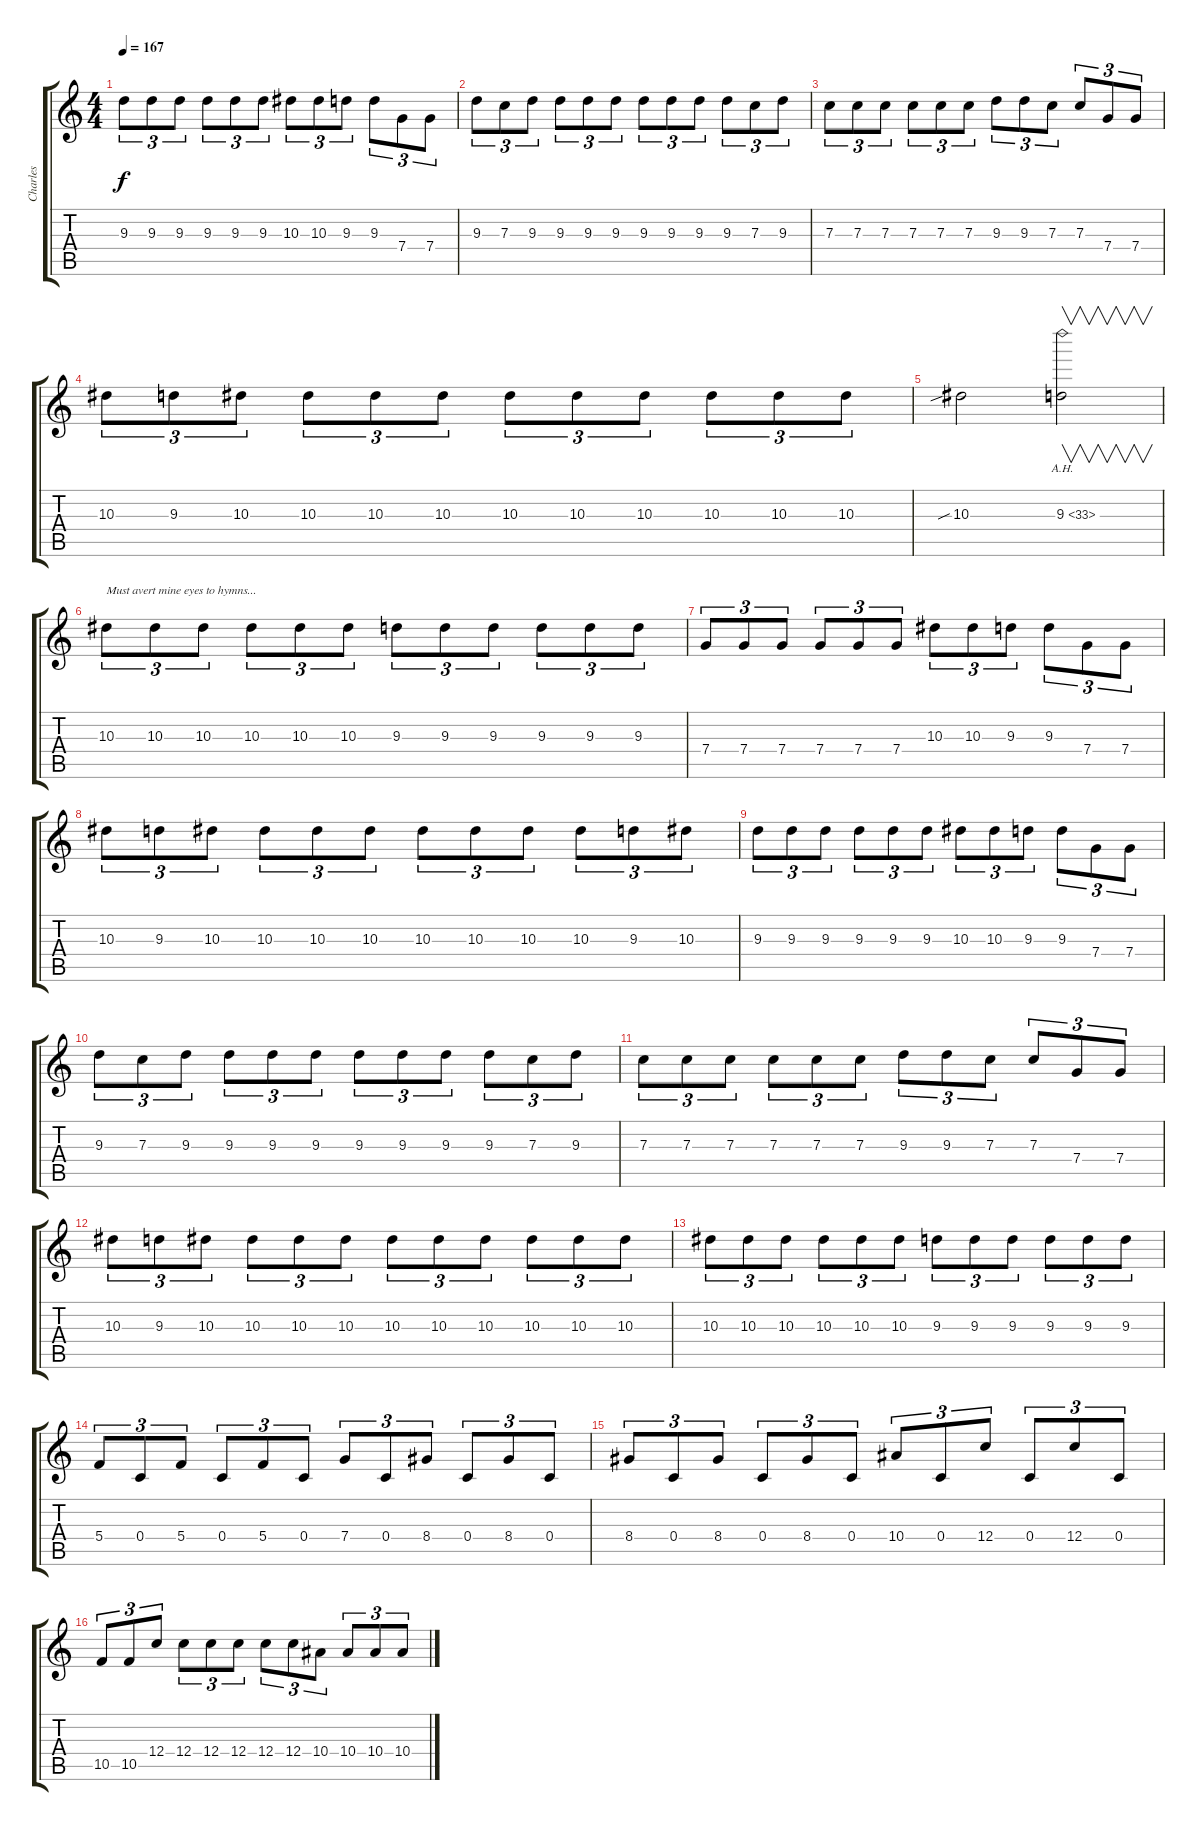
\track ("Charles" "Charles") {instrument distortionguitar}
\staff {score tabs}
\tuning (D4 A3 F3 C3 G2 D2) {hide}
\ts (4 4)
\tempo 167
\clef g2
\ks c
9.3.8{tu (3 2) dy f} 9.3.8{tu (3 2)} 9.3.8{tu (3 2)} 9.3.8{tu (3 2)} 9.3.8{tu (3 2)} 9.3.8{tu (3 2)} 10.3.8{tu (3 2)} 10.3.8{tu (3 2)} 9.3.8{tu (3 2)} 9.3.8{tu (3 2)} 7.4.8{tu (3 2)} 7.4.8{tu (3 2)} |
9.3.8{tu (3 2)} 7.3.8{tu (3 2)} 9.3.8{tu (3 2)} 9.3.8{tu (3 2)} 9.3.8{tu (3 2)} 9.3.8{tu (3 2)} 9.3.8{tu (3 2)} 9.3.8{tu (3 2)} 9.3.8{tu (3 2)} 9.3.8{tu (3 2)} 7.3.8{tu (3 2)} 9.3.8{tu (3 2)} |
7.3.8{tu (3 2)} 7.3.8{tu (3 2)} 7.3.8{tu (3 2)} 7.3.8{tu (3 2)} 7.3.8{tu (3 2)} 7.3.8{tu (3 2)} 9.3.8{tu (3 2)} 9.3.8{tu (3 2)} 7.3.8{tu (3 2)} 7.3.8{tu (3 2)} 7.4.8{tu (3 2)} 7.4.8{tu (3 2)} |
10.3.8{tu (3 2)} 9.3.8{tu (3 2)} 10.3.8{tu (3 2)} 10.3.8{tu (3 2)} 10.3.8{tu (3 2)} 10.3.8{tu (3 2)} 10.3.8{tu (3 2)} 10.3.8{tu (3 2)} 10.3.8{tu (3 2)} 10.3.8{tu (3 2)} 10.3.8{tu (3 2)} 10.3.8{tu (3 2)} |
10.3{sib}.2 9.3{ah 24}.2{v} |
10.3.8{tu (3 2) txt "Must avert mine eyes to hymns..."} 10.3.8{tu (3 2)} 10.3.8{tu (3 2)} 10.3.8{tu (3 2)} 10.3.8{tu (3 2)} 10.3.8{tu (3 2)} 9.3.8{tu (3 2)} 9.3.8{tu (3 2)} 9.3.8{tu (3 2)} 9.3.8{tu (3 2)} 9.3.8{tu (3 2)} 9.3.8{tu (3 2)} |
7.4.8{tu (3 2)} 7.4.8{tu (3 2)} 7.4.8{tu (3 2)} 7.4.8{tu (3 2)} 7.4.8{tu (3 2)} 7.4.8{tu (3 2)} 10.3.8{tu (3 2)} 10.3.8{tu (3 2)} 9.3.8{tu (3 2)} 9.3.8{tu (3 2)} 7.4.8{tu (3 2)} 7.4.8{tu (3 2)} |
10.3.8{tu (3 2)} 9.3.8{tu (3 2)} 10.3.8{tu (3 2)} 10.3.8{tu (3 2)} 10.3.8{tu (3 2)} 10.3.8{tu (3 2)} 10.3.8{tu (3 2)} 10.3.8{tu (3 2)} 10.3.8{tu (3 2)} 10.3.8{tu (3 2)} 9.3.8{tu (3 2)} 10.3.8{tu (3 2)} |
9.3.8{tu (3 2)} 9.3.8{tu (3 2)} 9.3.8{tu (3 2)} 9.3.8{tu (3 2)} 9.3.8{tu (3 2)} 9.3.8{tu (3 2)} 10.3.8{tu (3 2)} 10.3.8{tu (3 2)} 9.3.8{tu (3 2)} 9.3.8{tu (3 2)} 7.4.8{tu (3 2)} 7.4.8{tu (3 2)} |
9.3.8{tu (3 2)} 7.3.8{tu (3 2)} 9.3.8{tu (3 2)} 9.3.8{tu (3 2)} 9.3.8{tu (3 2)} 9.3.8{tu (3 2)} 9.3.8{tu (3 2)} 9.3.8{tu (3 2)} 9.3.8{tu (3 2)} 9.3.8{tu (3 2)} 7.3.8{tu (3 2)} 9.3.8{tu (3 2)} |
7.3.8{tu (3 2)} 7.3.8{tu (3 2)} 7.3.8{tu (3 2)} 7.3.8{tu (3 2)} 7.3.8{tu (3 2)} 7.3.8{tu (3 2)} 9.3.8{tu (3 2)} 9.3.8{tu (3 2)} 7.3.8{tu (3 2)} 7.3.8{tu (3 2)} 7.4.8{tu (3 2)} 7.4.8{tu (3 2)} |
10.3.8{tu (3 2)} 9.3.8{tu (3 2)} 10.3.8{tu (3 2)} 10.3.8{tu (3 2)} 10.3.8{tu (3 2)} 10.3.8{tu (3 2)} 10.3.8{tu (3 2)} 10.3.8{tu (3 2)} 10.3.8{tu (3 2)} 10.3.8{tu (3 2)} 10.3.8{tu (3 2)} 10.3.8{tu (3 2)} |
10.3.8{tu (3 2)} 10.3.8{tu (3 2)} 10.3.8{tu (3 2)} 10.3.8{tu (3 2)} 10.3.8{tu (3 2)} 10.3.8{tu (3 2)} 9.3.8{tu (3 2)} 9.3.8{tu (3 2)} 9.3.8{tu (3 2)} 9.3.8{tu (3 2)} 9.3.8{tu (3 2)} 9.3.8{tu (3 2)} |
5.4.8{tu (3 2)} 0.4.8{tu (3 2)} 5.4.8{tu (3 2)} 0.4.8{tu (3 2)} 5.4.8{tu (3 2)} 0.4.8{tu (3 2)} 7.4.8{tu (3 2)} 0.4.8{tu (3 2)} 8.4.8{tu (3 2)} 0.4.8{tu (3 2)} 8.4.8{tu (3 2)} 0.4.8{tu (3 2)} |
8.4.8{tu (3 2)} 0.4.8{tu (3 2)} 8.4.8{tu (3 2)} 0.4.8{tu (3 2)} 8.4.8{tu (3 2)} 0.4.8{tu (3 2)} 10.4.8{tu (3 2)} 0.4.8{tu (3 2)} 12.4.8{tu (3 2)} 0.4.8{tu (3 2)} 12.4.8{tu (3 2)} 0.4.8{tu (3 2)} |
10.5.8{tu (3 2)} 10.5.8{tu (3 2)} 12.4.8{tu (3 2)} 12.4.8{tu (3 2)} 12.4.8{tu (3 2)} 12.4.8{tu (3 2)} 12.4.8{tu (3 2)} 12.4.8{tu (3 2)} 10.4.8{tu (3 2)} 10.4.8{tu (3 2)} 10.4.8{tu (3 2)} 10.4.8{tu (3 2)}
